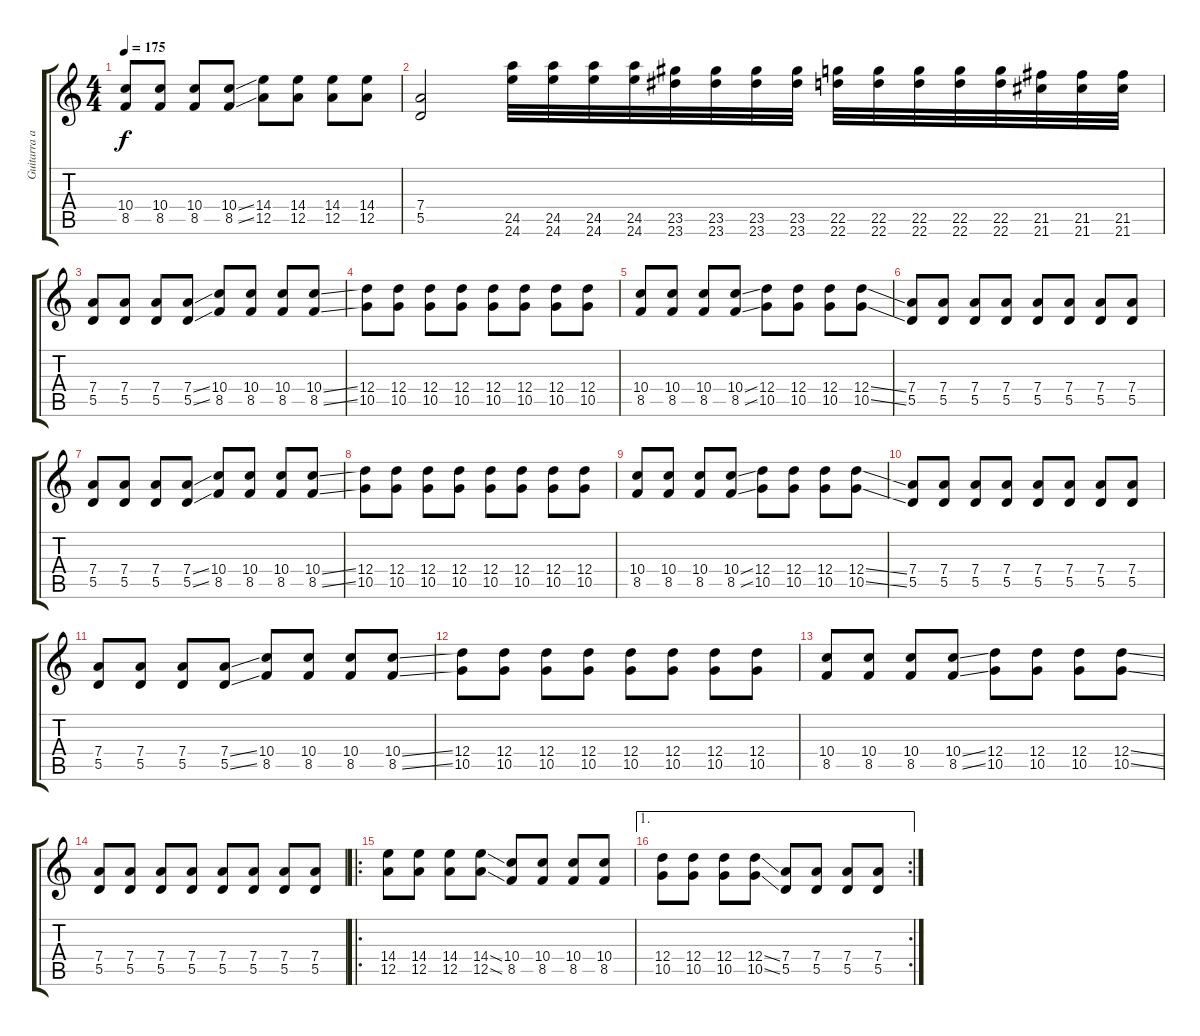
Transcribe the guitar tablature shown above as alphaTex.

\track ("Guitarra adicional" "Guitarra a") {instrument overdrivenguitar}
\staff {score tabs}
\tuning (E4 B3 G3 D3 A2 E2) {hide}
\ts (4 4)
\tempo 175
\clef g2
\ks c
(10.4 8.5).8{dy f} (10.4 8.5).8 (10.4 8.5).8 (10.4{ss} 8.5{ss}).8 (14.4 12.5).8 (14.4 12.5).8 (14.4 12.5).8 (14.4 12.5).8 |
(7.4 5.5).2 (24.5 24.6).32{volume 16 instrument guitarfretnoise} (24.5 24.6).32 (24.5 24.6).32 (24.5 24.6).32 (23.5 23.6).32 (23.5 23.6).32 (23.5 23.6).32 (23.5 23.6).32 (22.5 22.6).32 (22.5 22.6).32 (22.5 22.6).32 (22.5 22.6).32 (22.5 22.6).32 (21.5 21.6).32 (21.5 21.6).32 (21.5 21.6).32 |
(7.4 5.5).8{volume 13 balance 0 instrument overdrivenguitar} (7.4 5.5).8 (7.4 5.5).8 (7.4{ss} 5.5{ss}).8 (10.4 8.5).8 (10.4 8.5).8 (10.4 8.5).8 (10.4{ss} 8.5{ss}).8 |
(12.4 10.5).8 (12.4 10.5).8 (12.4 10.5).8 (12.4 10.5).8 (12.4 10.5).8 (12.4 10.5).8 (12.4 10.5).8 (12.4 10.5).8 |
(10.4 8.5).8 (10.4 8.5).8 (10.4 8.5).8 (10.4{ss} 8.5{ss}).8 (12.4 10.5).8 (12.4 10.5).8 (12.4 10.5).8 (12.4{ss} 10.5{ss}).8 |
(7.4 5.5).8 (7.4 5.5).8 (7.4 5.5).8 (7.4 5.5).8 (7.4 5.5).8 (7.4 5.5).8 (7.4 5.5).8 (7.4 5.5).8 |
(7.4 5.5).8{volume 13 balance 0 instrument overdrivenguitar} (7.4 5.5).8 (7.4 5.5).8 (7.4{ss} 5.5{ss}).8 (10.4 8.5).8 (10.4 8.5).8 (10.4 8.5).8 (10.4{ss} 8.5{ss}).8 |
(12.4 10.5).8 (12.4 10.5).8 (12.4 10.5).8 (12.4 10.5).8 (12.4 10.5).8 (12.4 10.5).8 (12.4 10.5).8 (12.4 10.5).8 |
(10.4 8.5).8 (10.4 8.5).8 (10.4 8.5).8 (10.4{ss} 8.5{ss}).8 (12.4 10.5).8 (12.4 10.5).8 (12.4 10.5).8 (12.4{ss} 10.5{ss}).8 |
(7.4 5.5).8 (7.4 5.5).8 (7.4 5.5).8 (7.4 5.5).8 (7.4 5.5).8 (7.4 5.5).8 (7.4 5.5).8 (7.4 5.5).8 |
(7.4 5.5).8{volume 13 balance 0 instrument overdrivenguitar} (7.4 5.5).8 (7.4 5.5).8 (7.4{ss} 5.5{ss}).8 (10.4 8.5).8 (10.4 8.5).8 (10.4 8.5).8 (10.4{ss} 8.5{ss}).8 |
(12.4 10.5).8 (12.4 10.5).8 (12.4 10.5).8 (12.4 10.5).8 (12.4 10.5).8 (12.4 10.5).8 (12.4 10.5).8 (12.4 10.5).8 |
(10.4 8.5).8 (10.4 8.5).8 (10.4 8.5).8 (10.4{ss} 8.5{ss}).8 (12.4 10.5).8 (12.4 10.5).8 (12.4 10.5).8 (12.4{ss} 10.5{ss}).8 |
(7.4 5.5).8 (7.4 5.5).8 (7.4 5.5).8 (7.4 5.5).8 (7.4 5.5).8 (7.4 5.5).8 (7.4 5.5).8 (7.4 5.5).8 |
\ro
(14.4 12.5).8 (14.4 12.5).8 (14.4 12.5).8 (14.4{ss} 12.5{ss}).8 (10.4 8.5).8 (10.4 8.5).8 (10.4 8.5).8 (10.4 8.5).8 |
\ae 1
\rc 2
(12.4 10.5).8 (12.4 10.5).8 (12.4 10.5).8 (12.4{ss} 10.5{ss}).8 (7.4 5.5).8 (7.4 5.5).8 (7.4 5.5).8 (7.4 5.5).8
